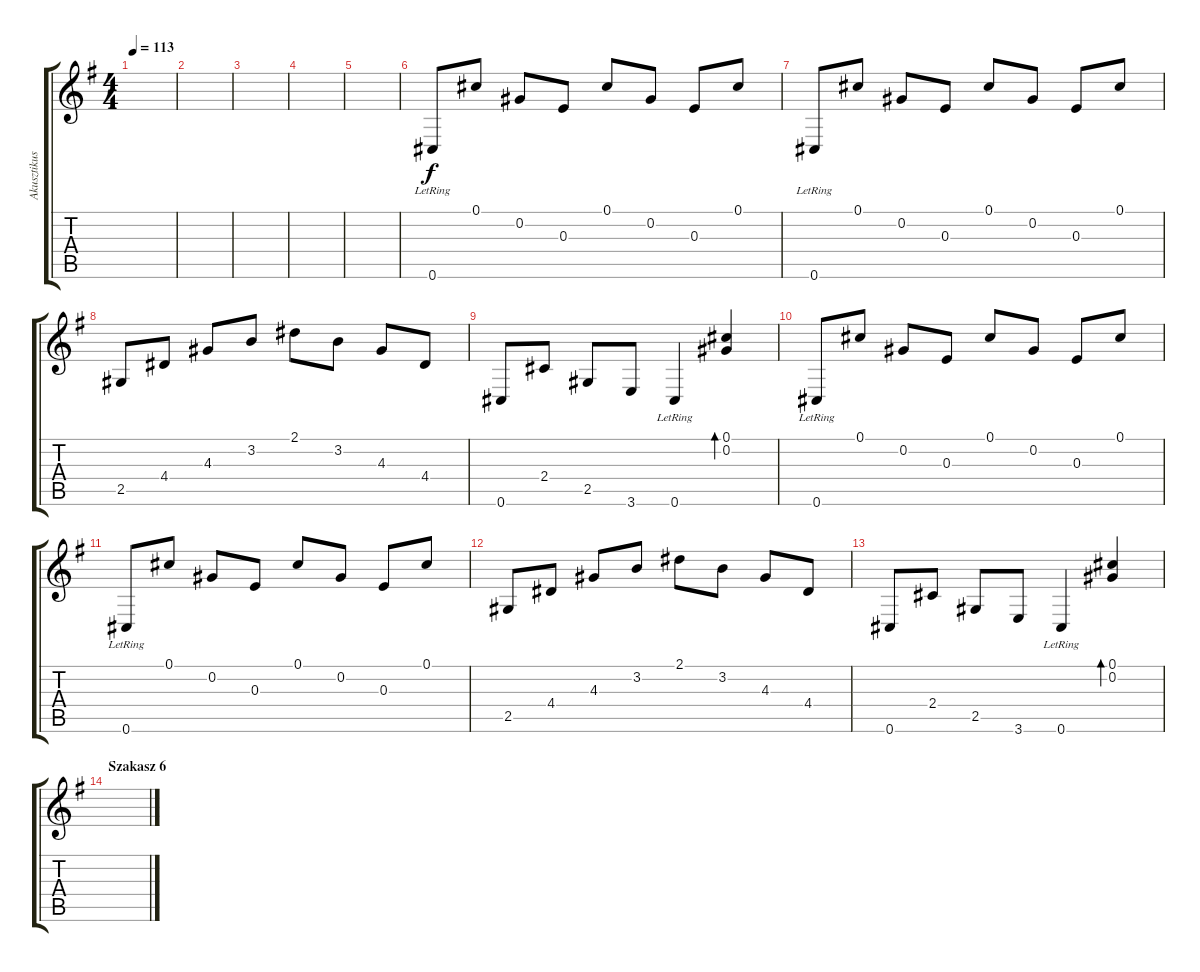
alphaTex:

\track ("Akusztikus Jazz Gitár" "Akusztikus") {instrument electricguitarjazz}
\staff {score tabs}
\tuning (Db4 Ab3 E3 B2 Gb2 Db2) {hide}
\ts (4 4)
\tempo 113
\clef g2
\ks g
|
|
|
|
|
0.6{lr}.8 0.1.8 0.2.8 0.3.8 0.1.8 0.2.8 0.3.8 0.1.8 |
0.6{lr}.8 0.1.8 0.2.8 0.3.8 0.1.8 0.2.8 0.3.8 0.1.8 |
2.5.8 4.4.8 4.3.8 3.2.8 2.1.8 3.2.8 4.3.8 4.4.8 |
0.6.8 2.4.8 2.5.8 3.6.8 0.6{lr}.4 (0.1 0.2).4{bd 480} |
0.6{lr}.8 0.1.8 0.2.8 0.3.8 0.1.8 0.2.8 0.3.8 0.1.8 |
0.6{lr}.8 0.1.8 0.2.8 0.3.8 0.1.8 0.2.8 0.3.8 0.1.8 |
2.5.8 4.4.8 4.3.8 3.2.8 2.1.8 3.2.8 4.3.8 4.4.8 |
0.6.8 2.4.8 2.5.8 3.6.8 0.6{lr}.4 (0.1 0.2).4{bd 480} |
\section ("" "Szakasz 6")
